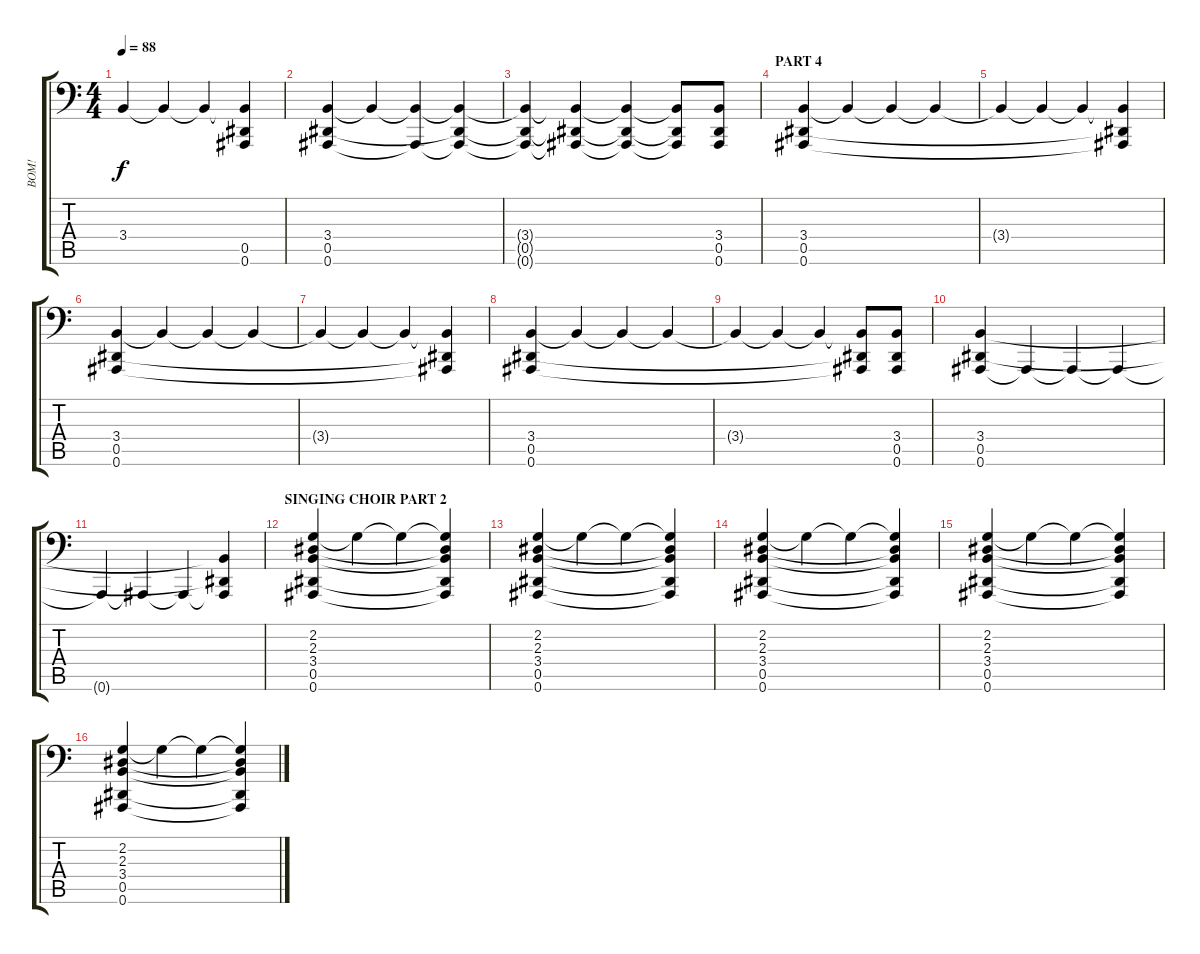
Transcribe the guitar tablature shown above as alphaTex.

\track ("BOM!" "BOM!") {instrument taikodrum}
\staff {score tabs}
\tuning (Bb3 F3 Db3 Ab2 Eb2 Bb1) {hide}
\ts (4 4)
\tempo 88
\clef f4
\ks c
3.4{t}.4{dy f} 3.4{t}.4 3.4{t}.4 (3.4{t} 0.5{t} 0.6{t}).4 |
(3.4 0.5 0.6).4 3.4{t}.4 (3.4{t} 0.6{t}).4 (3.4{t} 0.5{t} 0.6{t}).4 |
(3.4{t} 0.5{t} 0.6{t}).4 (3.4{t} 0.5{t} 0.6{t}).4 (3.4{t} 0.5{t} 0.6{t}).4 (3.4{t} 0.5{t} 0.6{t}).8 (3.4 0.5 0.6).8 |
\section ("" "PART 4")
(3.4 0.5 0.6).4 3.4{t}.4 3.4{t}.4 3.4{t}.4 |
3.4{t}.4 3.4{t}.4 3.4{t}.4 (3.4{t} 0.5{t} 0.6{t}).4 |
(3.4 0.5 0.6).4 3.4{t}.4 3.4{t}.4 3.4{t}.4 |
3.4{t}.4 3.4{t}.4 3.4{t}.4 (3.4{t} 0.5{t} 0.6{t}).4 |
(3.4 0.5 0.6).4 3.4{t}.4 3.4{t}.4 3.4{t}.4 |
3.4{t}.4 3.4{t}.4 3.4{t}.4 (3.4{t} 0.5{t} 0.6{t}).8 (3.4 0.5 0.6).8 |
(3.4 0.5 0.6).4 0.6{t}.4 0.6{t}.4 0.6{t}.4 |
0.6{t}.4 0.6{t}.4 0.6{t}.4 (3.4{t} 0.5{t} 0.6{t}).4 |
\section ("" "SINGING CHOIR PART 2")
(2.2 2.3 3.4 0.5 0.6).4 2.2{t}.4 2.2{t}.4 (2.2{t} 2.3{t} 3.4{t} 0.5{t} 0.6{t}).4 |
(2.2 2.3 3.4 0.5 0.6).4 2.2{t}.4 2.2{t}.4 (2.2{t} 2.3{t} 3.4{t} 0.5{t} 0.6{t}).4 |
(2.2 2.3 3.4 0.5 0.6).4 2.2{t}.4 2.2{t}.4 (2.2{t} 2.3{t} 3.4{t} 0.5{t} 0.6{t}).4 |
(2.2 2.3 3.4 0.5 0.6).4 2.2{t}.4 2.2{t}.4 (2.2{t} 2.3{t} 3.4{t} 0.5{t} 0.6{t}).4 |
(2.2 2.3 3.4 0.5 0.6).4 2.2{t}.4 2.2{t}.4 (2.2{t} 2.3{t} 3.4{t} 0.5{t} 0.6{t}).4
